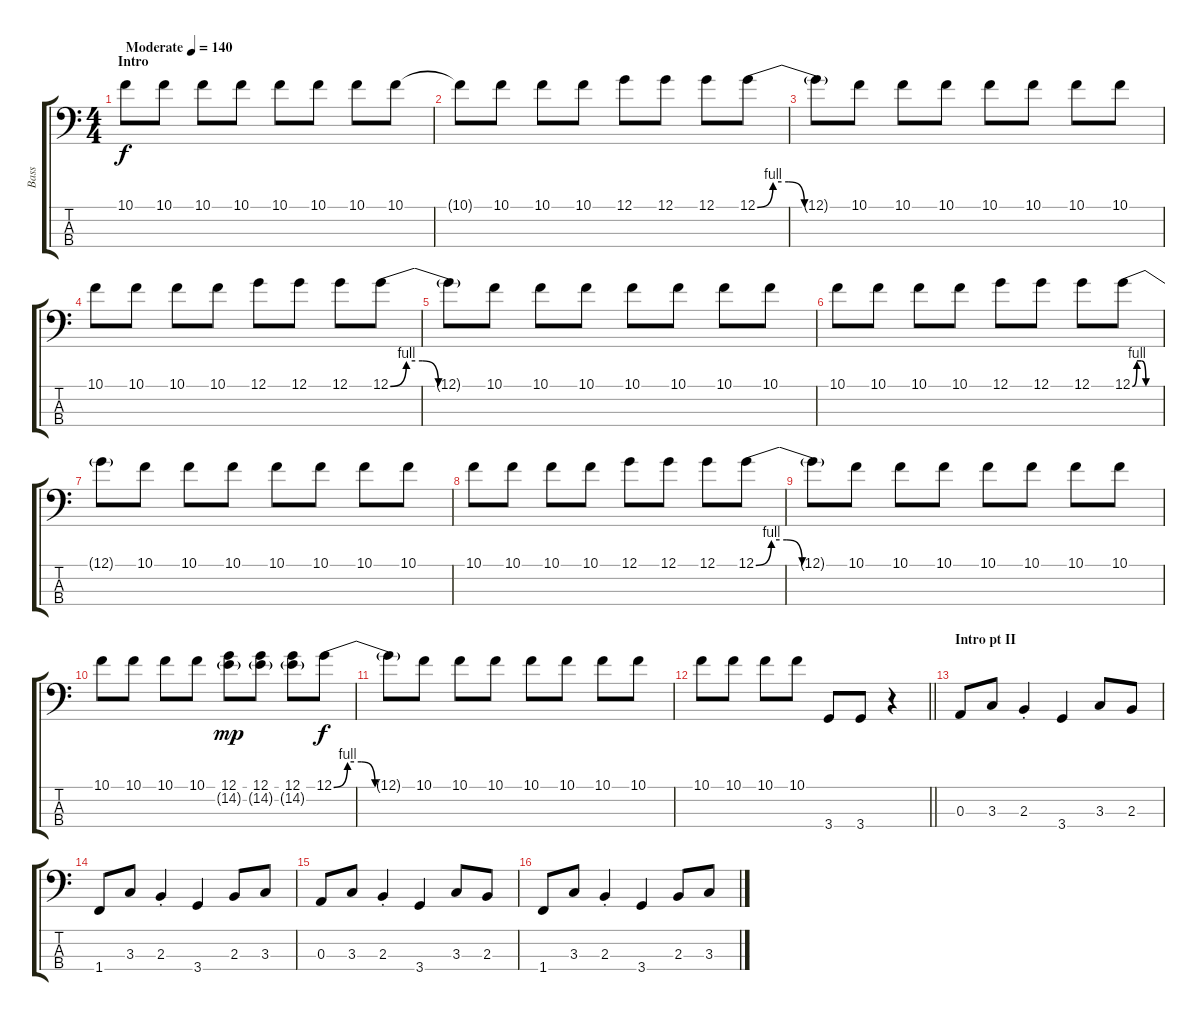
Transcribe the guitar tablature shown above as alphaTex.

\track ("Bass" "Bass") {instrument electricbasspick}
\staff {score tabs}
\tuning (G2 D2 A1 E1) {hide}
\ts (4 4)
\section ("" "Intro")
\tempo (140 "Moderate")
\clef f4
\ks c
10.1.8{dy f volume 8 instrument overdrivenguitar} 10.1.8 10.1.8 10.1.8 10.1.8 10.1.8 10.1.8 10.1.8 |
10.1{t}.8 10.1.8 10.1.8 10.1.8 12.1.8 12.1.8 12.1.8 12.1{be (custom 0 0 10 4 20 4 30 0 60 0)}.8 |
12.1{t}.8 10.1.8 10.1.8 10.1.8 10.1.8 10.1.8 10.1.8 10.1.8 |
10.1.8 10.1.8 10.1.8 10.1.8 12.1.8 12.1.8 12.1.8 12.1{be (custom 0 0 10 4 20 4 30 0 60 0)}.8 |
12.1{t}.8 10.1.8 10.1.8 10.1.8 10.1.8 10.1.8 10.1.8 10.1.8 |
10.1.8 10.1.8 10.1.8 10.1.8 12.1.8 12.1.8 12.1.8 12.1{be (custom 0 0 10 4 20 4 30 0 60 0)}.8 |
12.1{t}.8 10.1.8 10.1.8 10.1.8 10.1.8 10.1.8 10.1.8 10.1.8 |
10.1.8 10.1.8 10.1.8 10.1.8 12.1.8 12.1.8 12.1.8 12.1{be (custom 0 0 10 4 20 4 30 0 60 0)}.8 |
12.1{t}.8 10.1.8 10.1.8 10.1.8 10.1.8 10.1.8 10.1.8 10.1.8 |
10.1.8 10.1.8 10.1.8 10.1.8 (12.1 14.2{g}).8{dy mp} (12.1 14.2{g}).8 (12.1 14.2{g}).8 12.1{be (custom 0 0 10 4 20 4 30 0 60 0)}.8{dy f} |
12.1{t}.8 10.1.8 10.1.8 10.1.8 10.1.8 10.1.8 10.1.8 10.1.8 |
\barLineRight lightlight
10.1.8 10.1.8 10.1.8 10.1.8 3.4.8{volume 16 instrument electricbasspick} 3.4.8 r.4 |
\section ("" "Intro pt II")
0.3.8 3.3.8 2.3{st}.4 3.4.4 3.3.8 2.3.8 |
1.4.8 3.3.8 2.3{st}.4 3.4.4 2.3.8 3.3.8 |
0.3.8 3.3.8 2.3{st}.4 3.4.4 3.3.8 2.3.8 |
1.4.8 3.3.8 2.3{st}.4 3.4.4 2.3.8 3.3.8
